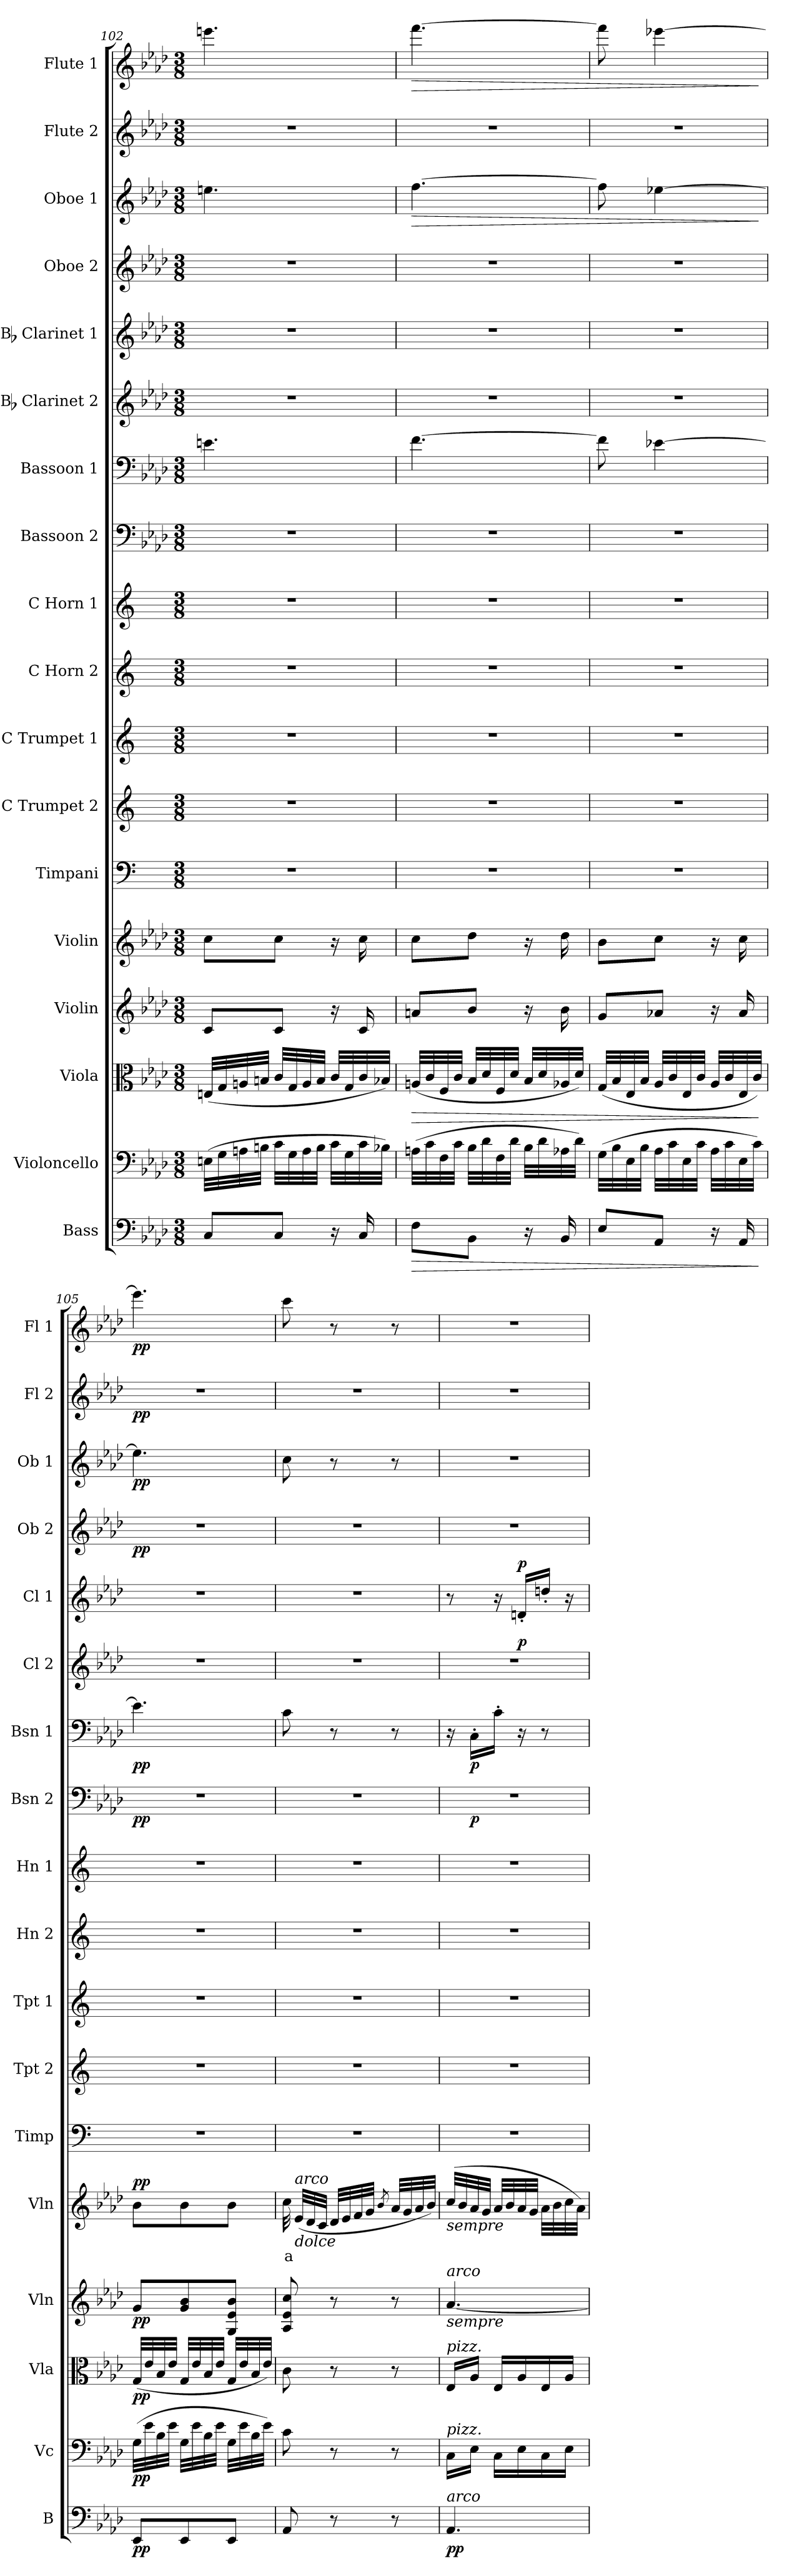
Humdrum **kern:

**kern	**dynam	**kern	**dynam	**kern	**dynam	**kern	**dynam	**kern	**text	**dynam	**kern	**kern	**kern	**kern	**kern	**kern	**dynam	**kern	**dynam	**kern	**dynam	**kern	**dynam	**kern	**dynam	**kern	**dynam	**kern	**dynam	**kern	**dynam
*part18	*part18	*part17	*part17	*part16	*part16	*part15	*part15	*part14	*part14	*part14	*part13	*part12	*part11	*part10	*part9	*part8	*part8	*part7	*part7	*part6	*part6	*part5	*part5	*part4	*part4	*part3	*part3	*part2	*part2	*part1	*part1
*staff18	*staff18	*staff17	*staff17	*staff16	*staff16	*staff15	*staff15	*staff14	*staff14	*staff14	*staff13	*staff12	*staff11	*staff10	*staff9	*staff8	*staff8	*staff7	*staff7	*staff6	*staff6	*staff5	*staff5	*staff4	*staff4	*staff3	*staff3	*staff2	*staff2	*staff1	*staff1
*I"Bass	*	*I"Violoncello	*	*I"Viola	*	*I"Violin	*	*I"Violin	*	*	*I"Timpani	*I"C Trumpet 2	*I"C Trumpet 1	*I"C Horn 2	*I"C Horn 1	*I"Bassoon 2	*	*I"Bassoon 1	*	*I"Bb Clarinet 2	*	*I"Bb Clarinet 1	*	*I"Oboe 2	*	*I"Oboe 1	*	*I"Flute 2	*	*I"Flute 1	*
*I'B	*	*I'Vc	*	*I'Vla	*	*I'Vln	*	*I'Vln	*	*	*I'Timp	*I'Tpt 2	*I'Tpt 1	*I'Hn 2	*I'Hn 1	*I'Bsn 2	*	*I'Bsn 1	*	*I'Cl 2	*	*I'Cl 1	*	*I'Ob 2	*	*I'Ob 1	*	*I'Fl 2	*	*I'Fl 1	*
*clefF4	*	*clefF4	*	*clefC3	*	*clefG2	*	*clefG2	*	*	*clefF4	*clefG2	*clefG2	*clefG2	*clefG2	*clefF4	*	*clefF4	*	*clefG2	*	*clefG2	*	*clefG2	*	*clefG2	*	*clefG2	*	*clefG2	*
*ITrd7c12	*	*	*	*	*	*	*	*	*	*	*	*	*	*ITrd7c12	*ITrd7c12	*	*	*	*	*ITrd1c2	*	*ITrd1c2	*	*	*	*	*	*	*	*	*
*k[b-e-a-d-]	*	*k[b-e-a-d-]	*	*k[b-e-a-d-]	*	*k[b-e-a-d-]	*	*k[b-e-a-d-]	*	*	*k[]	*k[]	*k[]	*k[]	*k[]	*k[b-e-a-d-]	*	*k[b-e-a-d-]	*	*k[b-e-a-d-g-c-]	*	*k[b-e-a-d-g-c-]	*	*k[b-e-a-d-]	*	*k[b-e-a-d-]	*	*k[b-e-a-d-]	*	*k[b-e-a-d-]	*
*M3/8	*	*M3/8	*	*M3/8	*	*M3/8	*	*M3/8	*	*	*M3/8	*M3/8	*M3/8	*M3/8	*M3/8	*M3/8	*	*M3/8	*	*M3/8	*	*M3/8	*	*M3/8	*	*M3/8	*	*M3/8	*	*M3/8	*
=102	=102	=102	=102	=102	=102	=102	=102	=102	=102	=102	=102	=102	=102	=102	=102	=102	=102	=102	=102	=102	=102	=102	=102	=102	=102	=102	=102	=102	=102	=102	=102
8CCL	.	(32EnLLL	.	(32EnLLL	.	8cL	.	8ccL	.	.	4.r	4.r	4.r	4.r	4.r	4.r	.	4.en	.	4.r	.	4.r	.	4.r	.	4.een	.	4.r	.	4.eeen	.
.	.	32G	.	32G	.	.	.	.	.	.	.	.	.	.	.	.	.	.	.	.	.	.	.	.	.	.	.	.	.	.	.
.	.	32An	.	32An	.	.	.	.	.	.	.	.	.	.	.	.	.	.	.	.	.	.	.	.	.	.	.	.	.	.	.
.	.	32BnJJJ	.	32BnJJJ	.	.	.	.	.	.	.	.	.	.	.	.	.	.	.	.	.	.	.	.	.	.	.	.	.	.	.
8CCJ	.	32cLLL	.	32cLLL	.	8cJ	.	8ccJ	.	.	.	.	.	.	.	.	.	.	.	.	.	.	.	.	.	.	.	.	.	.	.
.	.	32G	.	32G	.	.	.	.	.	.	.	.	.	.	.	.	.	.	.	.	.	.	.	.	.	.	.	.	.	.	.
.	.	32A	.	32A	.	.	.	.	.	.	.	.	.	.	.	.	.	.	.	.	.	.	.	.	.	.	.	.	.	.	.
.	.	32BJJJ	.	32BJJJ	.	.	.	.	.	.	.	.	.	.	.	.	.	.	.	.	.	.	.	.	.	.	.	.	.	.	.
16r	.	32cLLL	.	32cLLL	.	16r	.	16r	.	.	.	.	.	.	.	.	.	.	.	.	.	.	.	.	.	.	.	.	.	.	.
.	.	32G	.	32G	.	.	.	.	.	.	.	.	.	.	.	.	.	.	.	.	.	.	.	.	.	.	.	.	.	.	.
16CC	.	32c	.	32c	.	16c	.	16cc	.	.	.	.	.	.	.	.	.	.	.	.	.	.	.	.	.	.	.	.	.	.	.
.	.	32B-XJJJ)	.	32B-XJJJ)	.	.	.	.	.	.	.	.	.	.	.	.	.	.	.	.	.	.	.	.	.	.	.	.	.	.	.
=103	=103	=103	=103	=103	=103	=103	=103	=103	=103	=103	=103	=103	=103	=103	=103	=103	=103	=103	=103	=103	=103	=103	=103	=103	=103	=103	=103	=103	=103	=103	=103
!	!LO:HP:b	!	!	!	!LO:HP:b	!	!	!	!	!	!	!	!	!	!	!	!	!	!	!	!	!	!	!	!	!	!LO:HP:b	!	!	!	!LO:HP:b
8FFL	>	(32AnLLL	.	(32AnLLL	>	8anL	.	8ccL	.	.	4.r	4.r	4.r	4.r	4.r	4.r	.	[4.f	.	4.r	.	4.r	.	4.r	.	[4.ff	>	4.r	.	[4.fff	>
.	.	32c	.	32c	.	.	.	.	.	.	.	.	.	.	.	.	.	.	.	.	.	.	.	.	.	.	.	.	.	.	.
.	.	32F	.	32F	.	.	.	.	.	.	.	.	.	.	.	.	.	.	.	.	.	.	.	.	.	.	.	.	.	.	.
.	.	32cJJJ	.	32cJJJ	.	.	.	.	.	.	.	.	.	.	.	.	.	.	.	.	.	.	.	.	.	.	.	.	.	.	.
8BBB-J	.	32B-LLL	.	32B-LLL	.	8b-J	.	8dd-J	.	.	.	.	.	.	.	.	.	.	.	.	.	.	.	.	.	.	.	.	.	.	.
.	.	32d-	.	32d-	.	.	.	.	.	.	.	.	.	.	.	.	.	.	.	.	.	.	.	.	.	.	.	.	.	.	.
.	.	32F	.	32F	.	.	.	.	.	.	.	.	.	.	.	.	.	.	.	.	.	.	.	.	.	.	.	.	.	.	.
.	.	32d-JJJ	.	32d-JJJ	.	.	.	.	.	.	.	.	.	.	.	.	.	.	.	.	.	.	.	.	.	.	.	.	.	.	.
16r	.	32B-LLL	.	32B-LLL	.	16r	.	16r	.	.	.	.	.	.	.	.	.	.	.	.	.	.	.	.	.	.	.	.	.	.	.
.	.	32d-	.	32d-	.	.	.	.	.	.	.	.	.	.	.	.	.	.	.	.	.	.	.	.	.	.	.	.	.	.	.
16BBB-	.	32A-X	.	32A-X	.	16b-	.	16dd-	.	.	.	.	.	.	.	.	.	.	.	.	.	.	.	.	.	.	.	.	.	.	.
.	.	32d-JJJ)	.	32d-JJJ)	.	.	.	.	.	.	.	.	.	.	.	.	.	.	.	.	.	.	.	.	.	.	.	.	.	.	.
=104	=104	=104	=104	=104	=104	=104	=104	=104	=104	=104	=104	=104	=104	=104	=104	=104	=104	=104	=104	=104	=104	=104	=104	=104	=104	=104	=104	=104	=104	=104	=104
8EE-L	.	(32GLLL	.	(32GLLL	.	8gL	.	8b-L	.	.	4.r	4.r	4.r	4.r	4.r	4.r	.	8f]	.	4.r	.	4.r	.	4.r	.	8ff]	.	4.r	.	8fff]	.
.	.	32B-	.	32B-	.	.	.	.	.	.	.	.	.	.	.	.	.	.	.	.	.	.	.	.	.	.	.	.	.	.	.
.	.	32E-	.	32E-	.	.	.	.	.	.	.	.	.	.	.	.	.	.	.	.	.	.	.	.	.	.	.	.	.	.	.
.	.	32B-JJJ	.	32B-JJJ	.	.	.	.	.	.	.	.	.	.	.	.	.	.	.	.	.	.	.	.	.	.	.	.	.	.	.
8AAA-J	.	32A-LLL	.	32A-LLL	.	8a-XJ	.	8ccJ	.	.	.	.	.	.	.	.	.	[4e-X	.	.	.	.	.	.	.	[4ee-X	.	.	.	[4eee-X	.
.	.	32c	.	32c	.	.	.	.	.	.	.	.	.	.	.	.	.	.	.	.	.	.	.	.	.	.	.	.	.	.	.
.	.	32E-	.	32E-	.	.	.	.	.	.	.	.	.	.	.	.	.	.	.	.	.	.	.	.	.	.	.	.	.	.	.
.	.	32cJJJ	.	32cJJJ	.	.	.	.	.	.	.	.	.	.	.	.	.	.	.	.	.	.	.	.	.	.	.	.	.	.	.
16r	.	32A-LLL	.	32A-LLL	.	16r	.	16r	.	.	.	.	.	.	.	.	.	.	.	.	.	.	.	.	.	.	.	.	.	.	.
.	.	32c	.	32c	.	.	.	.	.	.	.	.	.	.	.	.	.	.	.	.	.	.	.	.	.	.	.	.	.	.	.
16AAA-	.	32E-	.	32E-	.	16a-	.	16cc	.	.	.	.	.	.	.	.	.	.	.	.	.	.	.	.	.	.	.	.	.	.	.
.	.	32cJJJ)	.	32cJJJ)	.	.	.	.	.	.	.	.	.	.	.	.	.	.	.	.	.	.	.	.	.	.	.	.	.	.	.
.	]	.	.	.	]	.	.	.	.	.	.	.	.	.	.	.	.	.	.	.	.	.	.	.	.	.	]	.	.	.	]
!!LO:PB:g=z
=105	=105	=105	=105	=105	=105	=105	=105	=105	=105	=105	=105	=105	=105	=105	=105	=105	=105	=105	=105	=105	=105	=105	=105	=105	=105	=105	=105	=105	=105	=105	=105
!	!LO:DY:b	!	!LO:DY:b	!	!LO:DY:b	!	!LO:DY:b	!	!	!LO:DY:b	!	!	!	!	!	!	!LO:DY:b	!	!LO:DY:b	!	!	!	!	!	!LO:DY:b	!	!LO:DY:b	!	!LO:DY:b	!	!LO:DY:b
8EEE-L	pp	(32GLLL	pp	(32GLLL	pp	8gL	pp	8b-L	.	pp	4.r	4.r	4.r	4.r	4.r	4.r	pp	4.e-]	pp	4.r	.	4.r	.	4.r	pp	4.ee-]	pp	4.r	pp	4.eee-]	pp
.	.	32e-	.	32e-	.	.	.	.	.	.	.	.	.	.	.	.	.	.	.	.	.	.	.	.	.	.	.	.	.	.	.
.	.	32B-	.	32B-	.	.	.	.	.	.	.	.	.	.	.	.	.	.	.	.	.	.	.	.	.	.	.	.	.	.	.
.	.	32e-JJJ	.	32e-JJJ	.	.	.	.	.	.	.	.	.	.	.	.	.	.	.	.	.	.	.	.	.	.	.	.	.	.	.
8EEE-	.	32GLLL	.	32GLLL	.	8g/ 8b-/	.	8b-	.	.	.	.	.	.	.	.	.	.	.	.	.	.	.	.	.	.	.	.	.	.	.
.	.	32e-	.	32e-	.	.	.	.	.	.	.	.	.	.	.	.	.	.	.	.	.	.	.	.	.	.	.	.	.	.	.
.	.	32B-	.	32B-	.	.	.	.	.	.	.	.	.	.	.	.	.	.	.	.	.	.	.	.	.	.	.	.	.	.	.
.	.	32e-JJJ	.	32e-JJJ	.	.	.	.	.	.	.	.	.	.	.	.	.	.	.	.	.	.	.	.	.	.	.	.	.	.	.
8EEE-J	.	32GLLL	.	32GLLL	.	8G/ 8e-/ 8b-/J	.	8b-J	.	.	.	.	.	.	.	.	.	.	.	.	.	.	.	.	.	.	.	.	.	.	.
.	.	32e-	.	32e-	.	.	.	.	.	.	.	.	.	.	.	.	.	.	.	.	.	.	.	.	.	.	.	.	.	.	.
.	.	32B-	.	32B-	.	.	.	.	.	.	.	.	.	.	.	.	.	.	.	.	.	.	.	.	.	.	.	.	.	.	.
.	.	32e-JJJ)	.	32e-JJJ)	.	.	.	.	.	.	.	.	.	.	.	.	.	.	.	.	.	.	.	.	.	.	.	.	.	.	.
=106	=106	=106	=106	=106	=106	=106	=106	=106	=106	=106	=106	=106	=106	=106	=106	=106	=106	=106	=106	=106	=106	=106	=106	=106	=106	=106	=106	=106	=106	=106	=106
!	!	!	!	!	!	!	!	!	!LO:LY:b	!	!	!	!	!	!	!	!	!	!	!	!	!	!	!	!	!	!	!	!	!	!
8AAA-	.	8c	.	8c	.	8A-/ 8e-/ 8cc/	.	32cc	a	.	4.r	4.r	4.r	4.r	4.r	4.r	.	8c	.	4.r	.	4.r	.	4.r	.	8cc	.	4.r	.	8ccc	.
!	!	!	!	!	!	!	!	!LO:TX:a:i:t=arco	!	!	!	!	!	!	!	!	!	!	!	!	!	!	!	!	!	!	!	!	!	!	!
!	!	!	!	!	!	!	!	!LO:TX:b:i:t=dolce	!	!	!	!	!	!	!	!	!	!	!	!	!	!	!	!	!	!	!	!	!	!	!
.	.	.	.	.	.	.	.	(32e-LLL	.	.	.	.	.	.	.	.	.	.	.	.	.	.	.	.	.	.	.	.	.	.	.
.	.	.	.	.	.	.	.	32d-	.	.	.	.	.	.	.	.	.	.	.	.	.	.	.	.	.	.	.	.	.	.	.
.	.	.	.	.	.	.	.	32cJJJ	.	.	.	.	.	.	.	.	.	.	.	.	.	.	.	.	.	.	.	.	.	.	.
8r	.	8r	.	8r	.	8r	.	32d-LLL	.	.	.	.	.	.	.	.	.	8r	.	.	.	.	.	.	.	8r	.	.	.	8r	.
.	.	.	.	.	.	.	.	32e-	.	.	.	.	.	.	.	.	.	.	.	.	.	.	.	.	.	.	.	.	.	.	.
.	.	.	.	.	.	.	.	32f	.	.	.	.	.	.	.	.	.	.	.	.	.	.	.	.	.	.	.	.	.	.	.
.	.	.	.	.	.	.	.	32gJJJ	.	.	.	.	.	.	.	.	.	.	.	.	.	.	.	.	.	.	.	.	.	.	.
.	.	.	.	.	.	.	.	8qb-	.	.	.	.	.	.	.	.	.	.	.	.	.	.	.	.	.	.	.	.	.	.	.
8r	.	8r	.	8r	.	8r	.	32a-LLL	.	.	.	.	.	.	.	.	.	8r	.	.	.	.	.	.	.	8r	.	.	.	8r	.
.	.	.	.	.	.	.	.	32g	.	.	.	.	.	.	.	.	.	.	.	.	.	.	.	.	.	.	.	.	.	.	.
.	.	.	.	.	.	.	.	32a-	.	.	.	.	.	.	.	.	.	.	.	.	.	.	.	.	.	.	.	.	.	.	.
.	.	.	.	.	.	.	.	32b-JJJ)	.	.	.	.	.	.	.	.	.	.	.	.	.	.	.	.	.	.	.	.	.	.	.
=107	=107	=107	=107	=107	=107	=107	=107	=107	=107	=107	=107	=107	=107	=107	=107	=107	=107	=107	=107	=107	=107	=107	=107	=107	=107	=107	=107	=107	=107	=107	=107
!	!	!	!	!	!	!	!	!LO:TX:b:i:t=sempre	!	!	!	!	!	!	!	!	!	!	!	!	!	!	!	!	!	!	!	!	!	!	!
!	!	!	!	!	!	!LO:TX:b:i:t=sempre	!	!	!	!	!	!	!	!	!	!	!	!	!	!	!	!	!	!	!	!	!	!	!	!	!
!	!	!	!	!	!	!LO:TX:a:i:t=arco	!	!	!	!	!	!	!	!	!	!	!	!	!	!	!	!	!	!	!	!	!	!	!	!	!
!	!	!	!	!LO:TX:a:i:t=pizz.	!	!	!	!	!	!	!	!	!	!	!	!	!	!	!	!	!	!	!	!	!	!	!	!	!	!	!
!	!	!LO:TX:a:i:t=pizz.	!	!	!	!	!	!	!	!	!	!	!	!	!	!	!	!	!	!	!	!	!	!	!	!	!	!	!	!	!
!LO:TX:a:i:t=arco	!	!	!	!	!	!	!	!	!	!	!	!	!	!	!	!	!	!	!	!	!	!	!	!	!	!	!	!	!	!	!
!	!LO:DY:b	!	!	!	!	!	!	!	!	!	!	!	!	!	!	!	!	!	!	!	!	!	!	!	!	!	!	!	!	!	!
*	*	*	*	*	*	*	*	*	*	*	*	*	*	*	*	*^	*	*	*	*^	*	*	*	*	*	*	*	*	*	*	*
4.AAA-	pp	16CLL	.	16E-LL	.	[4.a-	.	(32ccLLL	.	.	4.r	4.r	4.r	4.r	4.r	4.r	16ryy	.	16r	.	4.r	8.ryy	.	8r	.	4.r	.	4.r	.	4.r	.	4.r	.
.	.	.	.	.	.	.	.	32b-	.	.	.	.	.	.	.	.	.	.	.	.	.	.	.	.	.	.	.	.	.	.	.	.	.
!	!	!	!	!	!	!	!	!	!	!	!	!	!	!	!	!	!	!LO:DY:b	!	!LO:DY:b	!	!	!	!	!	!	!	!	!	!	!	!	!
.	.	16E-JJ	.	16A-JJ	.	.	.	32a-	.	.	.	.	.	.	.	.	4ryy	p	16C'LL	p	.	.	.	.	.	.	.	.	.	.	.	.	.
.	.	.	.	.	.	.	.	32gJJJ	.	.	.	.	.	.	.	.	.	.	.	.	.	.	.	.	.	.	.	.	.	.	.	.	.
.	.	16CLL	.	16E-LL	.	.	.	32a-LLL	.	.	.	.	.	.	.	.	.	.	16c'JJ	.	.	.	.	16r	.	.	.	.	.	.	.	.	.
.	.	.	.	.	.	.	.	32b-	.	.	.	.	.	.	.	.	.	.	.	.	.	.	.	.	.	.	.	.	.	.	.	.	.
!	!	!	!	!	!	!	!	!	!	!	!	!	!	!	!	!	!	!	!	!	!	!	!LO:DY:a	!	!LO:DY:a	!	!	!	!	!	!	!	!
.	.	16E-	.	16A-	.	.	.	32a-	.	.	.	.	.	.	.	.	.	.	16r	.	.	8.ryy	p	16cn'LL	p	.	.	.	.	.	.	.	.
.	.	.	.	.	.	.	.	32gJJJ	.	.	.	.	.	.	.	.	.	.	.	.	.	.	.	.	.	.	.	.	.	.	.	.	.
.	.	16C	.	16E-	.	.	.	32a-LLL	.	.	.	.	.	.	.	.	.	.	8r	.	.	.	.	16ccn'JJ	.	.	.	.	.	.	.	.	.
.	.	.	.	.	.	.	.	32b-	.	.	.	.	.	.	.	.	.	.	.	.	.	.	.	.	.	.	.	.	.	.	.	.	.
.	.	16E-JJ	.	16A-JJ	.	.	.	32cc	.	.	.	.	.	.	.	.	16ryy	.	.	.	.	.	.	16r	.	.	.	.	.	.	.	.	.
.	.	.	.	.	.	.	.	32a-JJJ)	.	.	.	.	.	.	.	.	.	.	.	.	.	.	.	.	.	.	.	.	.	.	.	.	.
*	*	*	*	*	*	*	*	*	*	*	*	*	*	*	*	*v	*v	*	*	*	*v	*v	*	*	*	*	*	*	*	*	*	*	*
=	=	=	=	=	=	=	=	=	=	=	=	=	=	=	=	=	=	=	=	=	=	=	=	=	=	=	=	=	=	=	=
*-	*-	*-	*-	*-	*-	*-	*-	*-	*-	*-	*-	*-	*-	*-	*-	*-	*-	*-	*-	*-	*-	*-	*-	*-	*-	*-	*-	*-	*-	*-	*-
